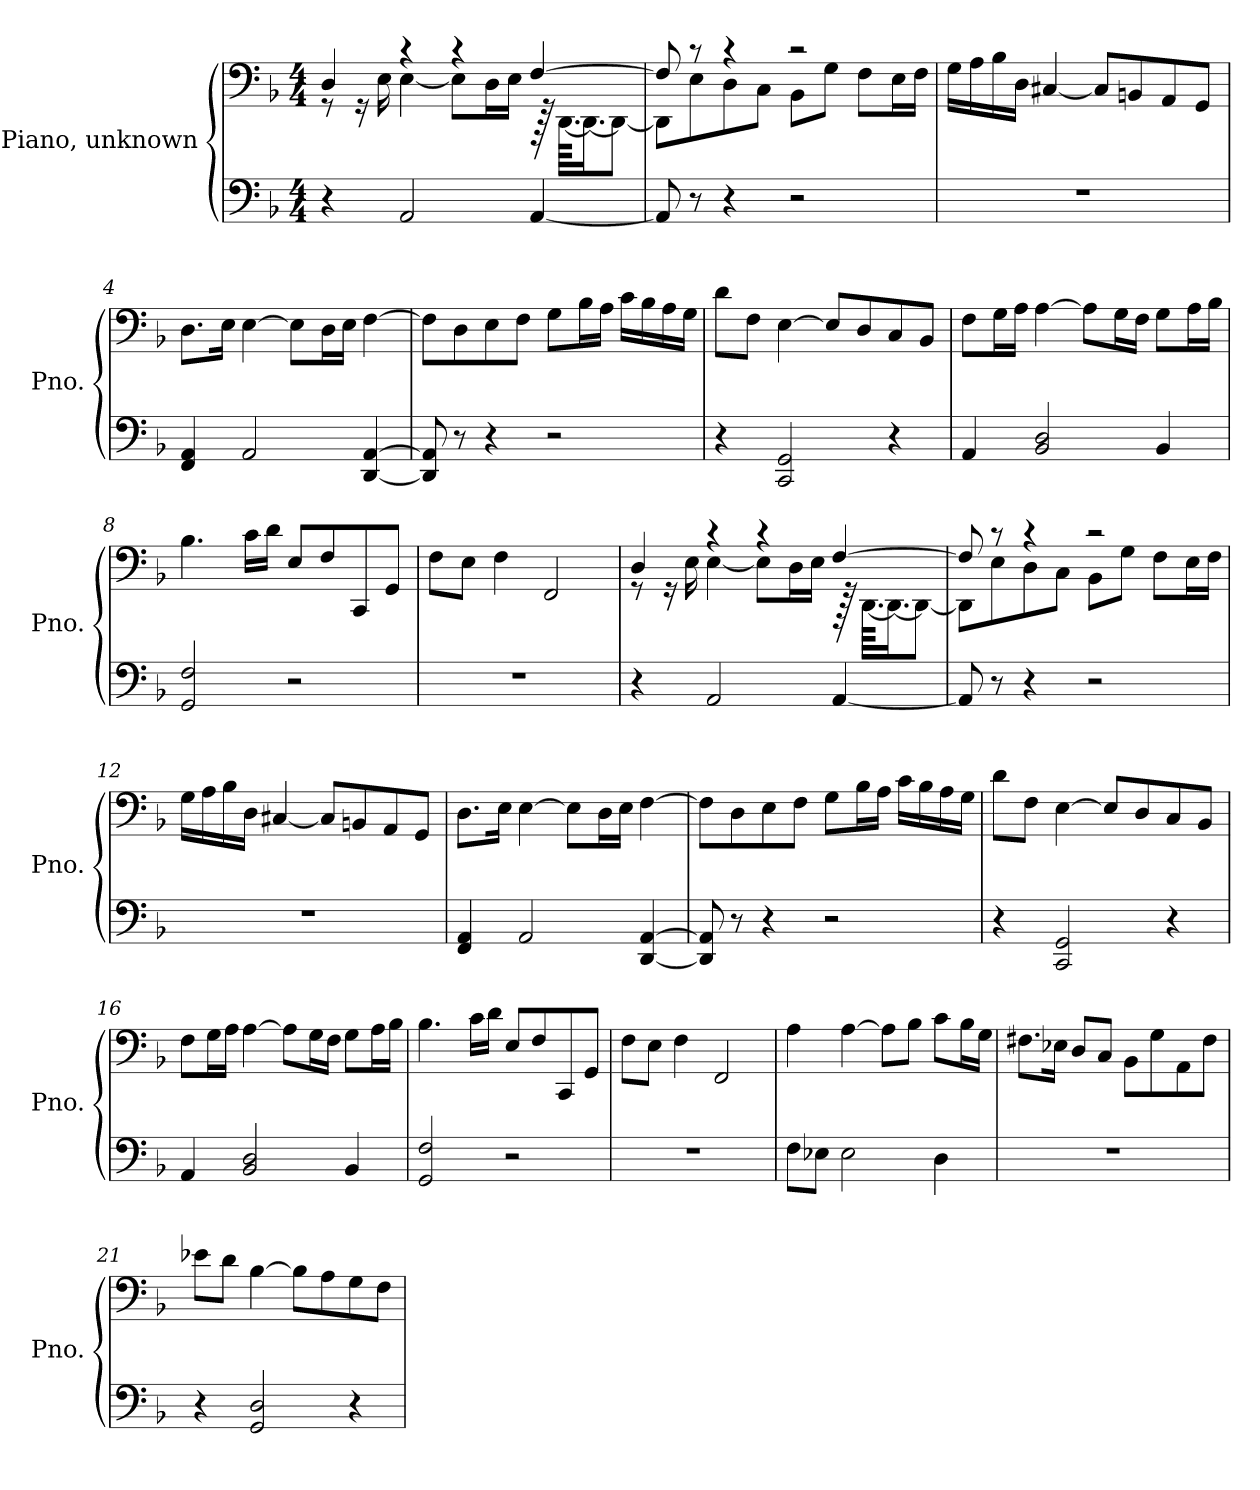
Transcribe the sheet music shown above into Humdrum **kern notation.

**kern	**kern
*part1	*part1
*staff2	*staff1
*I"Piano, unknown	*
*I'Pno.	*
*clefF4	*clefF4
*k[b-]	*k[b-]
*M4/4	*M4/4
*MM120	*MM120
=1	=1
*	*^
4r	4D/	8r
.	.	16r
.	.	16E\
2AA/	4r	[4E\
.	4r	8E\L]
.	.	16D\L
.	.	16E\JJ
[4AA/	[4F/	128r
.	.	[64.DD\KKLL
.	.	16.DD\J_
.	.	8DD\J_
=2	=2	=2
8AA/]	8F/]	8DD\L]
8r	8r	8E\
4r	4r	8D\
.	.	8C\J
2r	2r	8BB-\L
.	.	8G\J
.	.	8F\L
.	.	16E\L
.	.	16F\JJ
*	*v	*v
=3	=3
1r	16G\LL
.	16A\
.	16B-\
.	16D\JJ
.	[4C#X/
.	8C#/L]
.	8BBn/
.	8AA/
.	8GG/J
=4	=4
4FF/ 4AA/	8.D\L
.	16E\Jk
2AA/	[4E\
.	8E\L]
.	16D\L
.	16E\JJ
[4DD/ [4AA/	[4F\
!!LO:LB:g=z
=5	=5
8DD/] 8AA/]	8F\L]
8r	8D\
4r	8E\
.	8F\J
2r	8G\L
.	16B-\L
.	16A\JJ
.	16c\LL
.	16B-\
.	16A\
.	16G\JJ
=6	=6
4r	8d\L
.	8F\J
2CC/ 2GG/	[4E\
.	8E/L]
.	8D/
4r	8C/
.	8BB-/J
=7	=7
4AA/	8F\L
.	16G\L
.	16A\JJ
2BB-/ 2D/	[4A\
.	8A\L]
.	16G\L
.	16F\JJ
4BB-/	8G\L
.	16A\L
.	16B-\JJ
=8	=8
2GG/ 2F/	4.B-\
.	16c\LL
.	16d\JJ
2r	8E/L
.	8F/
.	8CC/
.	8GG/J
=9	=9
1r	8F\L
.	8E\J
.	4F\
.	2FF/
!!LO:LB:g=z
=10	=10
*	*^
4r	4D/	8r
.	.	16r
.	.	16E\
2AA/	4r	[4E\
.	4r	8E\L]
.	.	16D\L
.	.	16E\JJ
[4AA/	[4F/	128r
.	.	[64.DD\KKLL
.	.	16.DD\J_
.	.	8DD\J_
=11	=11	=11
8AA/]	8F/]	8DD\L]
8r	8r	8E\
4r	4r	8D\
.	.	8C\J
2r	2r	8BB-\L
.	.	8G\J
.	.	8F\L
.	.	16E\L
.	.	16F\JJ
*	*v	*v
=12	=12
1r	16G\LL
.	16A\
.	16B-\
.	16D\JJ
.	[4C#X/
.	8C#/L]
.	8BBn/
.	8AA/
.	8GG/J
=13	=13
4FF/ 4AA/	8.D\L
.	16E\Jk
2AA/	[4E\
.	8E\L]
.	16D\L
.	16E\JJ
[4DD/ [4AA/	[4F\
!!LO:LB:g=z
=14	=14
8DD/] 8AA/]	8F\L]
8r	8D\
4r	8E\
.	8F\J
2r	8G\L
.	16B-\L
.	16A\JJ
.	16c\LL
.	16B-\
.	16A\
.	16G\JJ
=15	=15
4r	8d\L
.	8F\J
2CC/ 2GG/	[4E\
.	8E/L]
.	8D/
4r	8C/
.	8BB-/J
=16	=16
4AA/	8F\L
.	16G\L
.	16A\JJ
2BB-/ 2D/	[4A\
.	8A\L]
.	16G\L
.	16F\JJ
4BB-/	8G\L
.	16A\L
.	16B-\JJ
=17	=17
2GG/ 2F/	4.B-\
.	16c\LL
.	16d\JJ
2r	8E/L
.	8F/
.	8CC/
.	8GG/J
=18	=18
1r	8F\L
.	8E\J
.	4F\
.	2FF/
!!LO:LB:g=z
=19	=19
8F\L	4A\
8E-X\J	.
2E-\	[4A\
.	8A\L]
.	8B-\J
4D\	8c\L
.	16B-\L
.	16G\JJ
=20	=20
1r	8.F#X\L
.	16E-X\Jk
.	8D/L
.	8C/J
.	8BB-\L
.	8G\
.	8AA\
.	8F#\J
=21	=21
4r	8e-X\L
.	8d\J
2GG/ 2D/	[4B-\
.	8B-\L]
.	8A\
4r	8G\
.	8F\J
=	=
*-	*-
